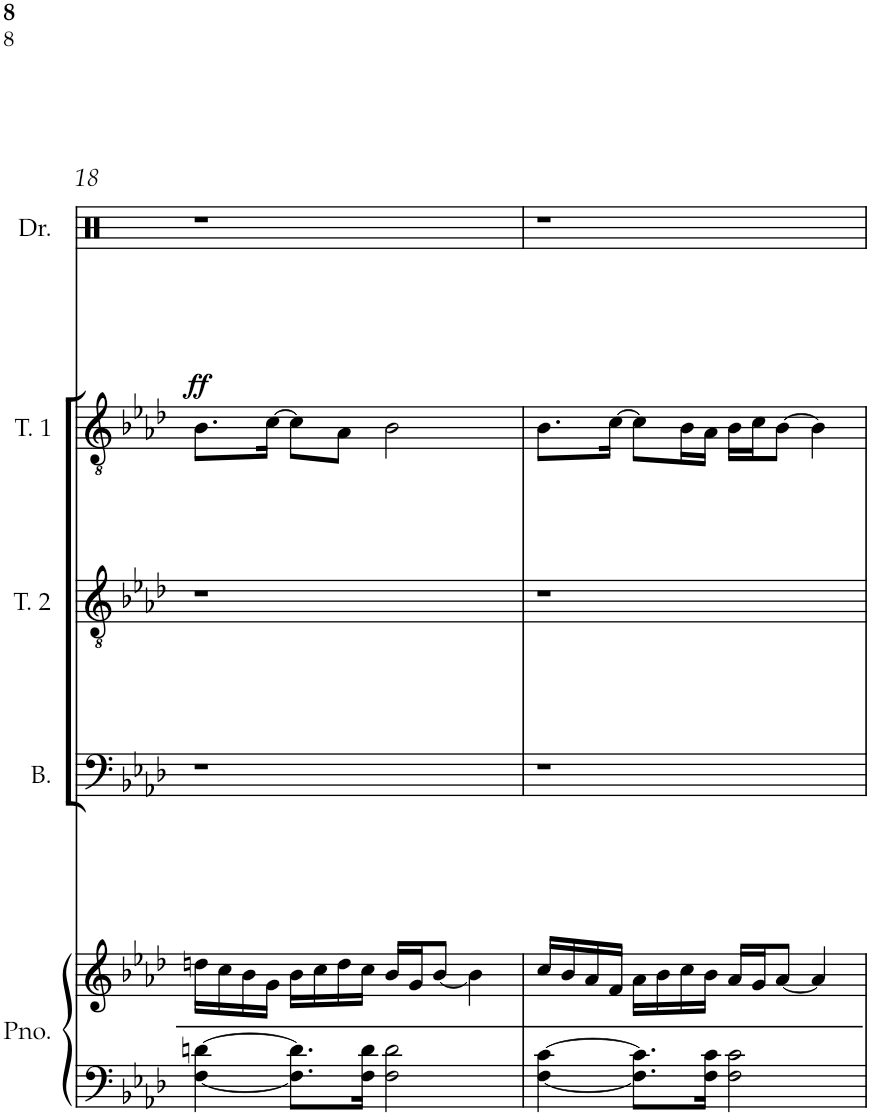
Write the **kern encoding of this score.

**kern	**kern	**kern	**kern	**kern	**dynam	**kern
*part5	*part5	*part4	*part3	*part2	*part2	*part1
*staff6	*staff5	*staff4	*staff3	*staff2	*staff2	*staff1
*I"Piano	*	*I"Bass	*I"Tenor 2	*I"Tenor 1	*	*I"Drum Set
*I'Pno.	*	*I'B.	*I'T. 2	*I'T. 1	*	*I'Dr.
!!LO:PB:g=z
*clefF4	*clefG2	*clefF4	*clefGv2	*clefGv2	*	*clefX
*k[b-e-a-d-]	*k[b-e-a-d-]	*k[b-e-a-d-]	*k[b-e-a-d-]	*k[b-e-a-d-]	*	*k[]
*M4/4	*M4/4	*M4/4	*M4/4	*M4/4	*	*M4/4
=18	=18	=18	=18	=18	=18	=18
!	!	!	!	!	!LO:DY:a	!
[<4F\ [>4dn\	16ddn\LL	1r	1r	8.B-\L	ff	1r
.	16cc\	.	.	.	.	.
.	16b-\	.	.	.	.	.
.	16g\JJ	.	.	[>16c\Jk	.	.
8.F\] 8.d\]L	16b-\LL	.	.	8c\L]	.	.
.	16cc\	.	.	.	.	.
.	16dd\	.	.	8A-\J	.	.
16F\ 16d\Jk	16cc\JJ	.	.	.	.	.
2F\ 2d\	16b-/LL	.	.	2B-\	.	.
.	16g/J	.	.	.	.	.
.	[<8b-/J	.	.	.	.	.
.	4b-\]	.	.	.	.	.
=19	=19	=19	=19	=19	=19	=19
[<4F\ [>4c\	16cc/LL	1r	1r	8.B-\L	.	1r
.	16b-/	.	.	.	.	.
.	16a-/	.	.	.	.	.
.	16f/JJ	.	.	[>16c\Jk	.	.
8.F\] 8.c\]L	16a-\LL	.	.	8c\L]	.	.
.	16b-\	.	.	.	.	.
.	16cc\	.	.	16B-\L	.	.
16F\ 16c\Jk	16b-\JJ	.	.	16A-\JJ	.	.
2F\ 2c\	16a-/LL	.	.	16B-\LL	.	.
.	16g/J	.	.	16c\J	.	.
.	[<8a-/J	.	.	[>8B-\J	.	.
.	4a-/]	.	.	4B-\]	.	.
=	=	=	=	=	=	=
*-	*-	*-	*-	*-	*-	*-
